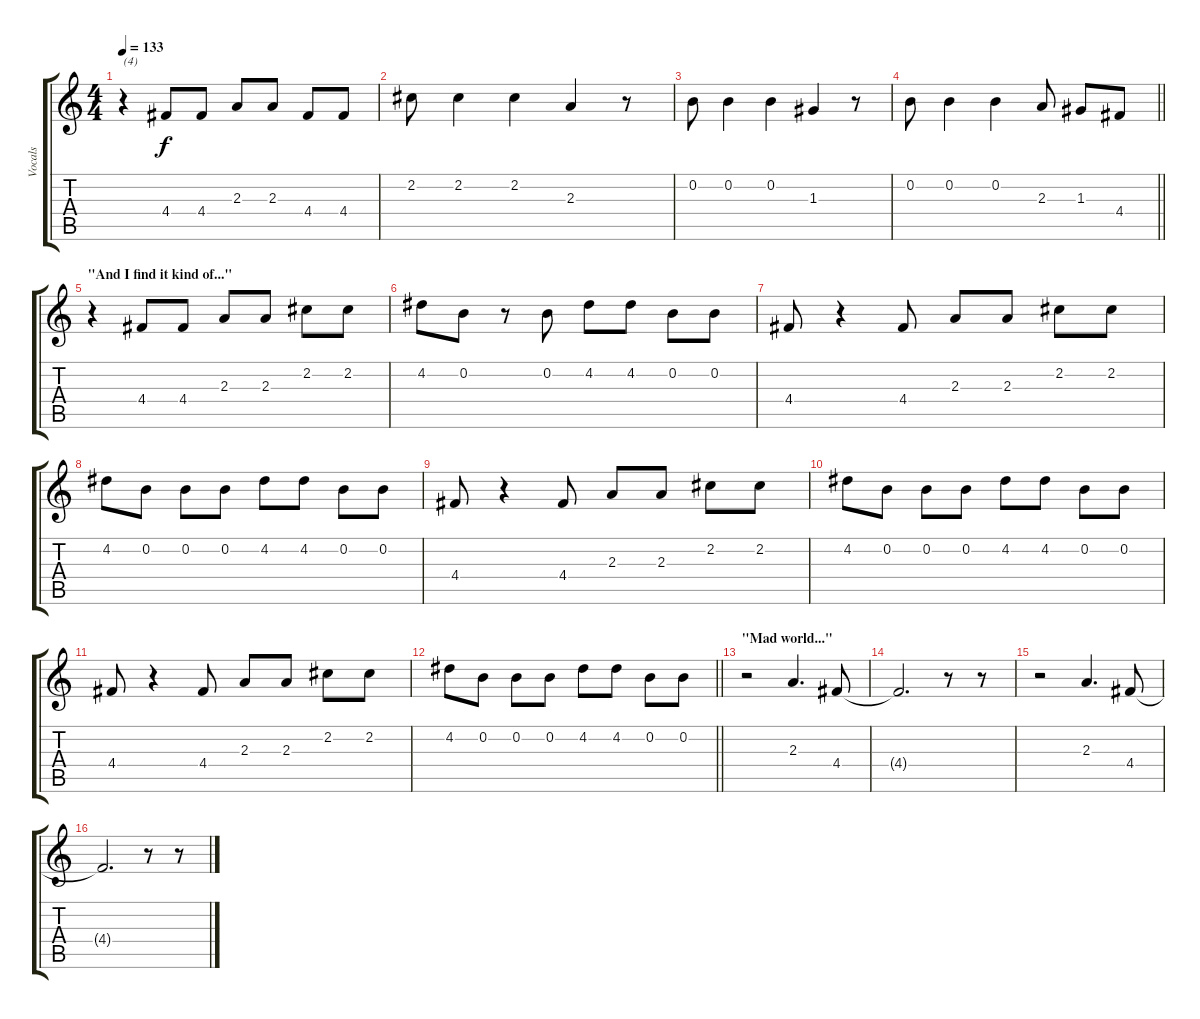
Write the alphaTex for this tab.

\track ("Vocals" "Vocals") {instrument acousticguitarsteel}
\staff {score tabs}
\tuning (E4 B3 G3 D3 A2 E2) {hide}
\ts (4 4)
\tempo 133
\clef g2
\ks c
r.4{txt "(4)" dy f} 4.4.8 4.4.8 2.3.8 2.3.8 4.4.8 4.4.8 |
2.2.8 2.2.4 2.2.4 2.3.4 r.8 |
0.2.8 0.2.4 0.2.4 1.3.4 r.8 |
\barLineRight lightlight
0.2.8 0.2.4 0.2.4 2.3.8 1.3.8 4.4.8 |
\section ("" "\"And I find it kind of...\"")
r.4 4.4.8 4.4.8 2.3.8 2.3.8 2.2.8 2.2.8 |
4.2.8 0.2.8 r.8 0.2.8 4.2.8 4.2.8 0.2.8 0.2.8 |
4.4.8 r.4 4.4.8 2.3.8 2.3.8 2.2.8 2.2.8 |
4.2.8 0.2.8 0.2.8 0.2.8 4.2.8 4.2.8 0.2.8 0.2.8 |
4.4.8 r.4 4.4.8 2.3.8 2.3.8 2.2.8 2.2.8 |
4.2.8 0.2.8 0.2.8 0.2.8 4.2.8 4.2.8 0.2.8 0.2.8 |
4.4.8 r.4 4.4.8 2.3.8 2.3.8 2.2.8 2.2.8 |
\barLineRight lightlight
4.2.8 0.2.8 0.2.8 0.2.8 4.2.8 4.2.8 0.2.8 0.2.8 |
\section ("" "\"Mad world...\"")
r.2 2.3.4{d} 4.4.8 |
4.4{t}.2{d} r.8 r.8 |
r.2 2.3.4{d} 4.4.8 |
4.4{t}.2{d} r.8 r.8
